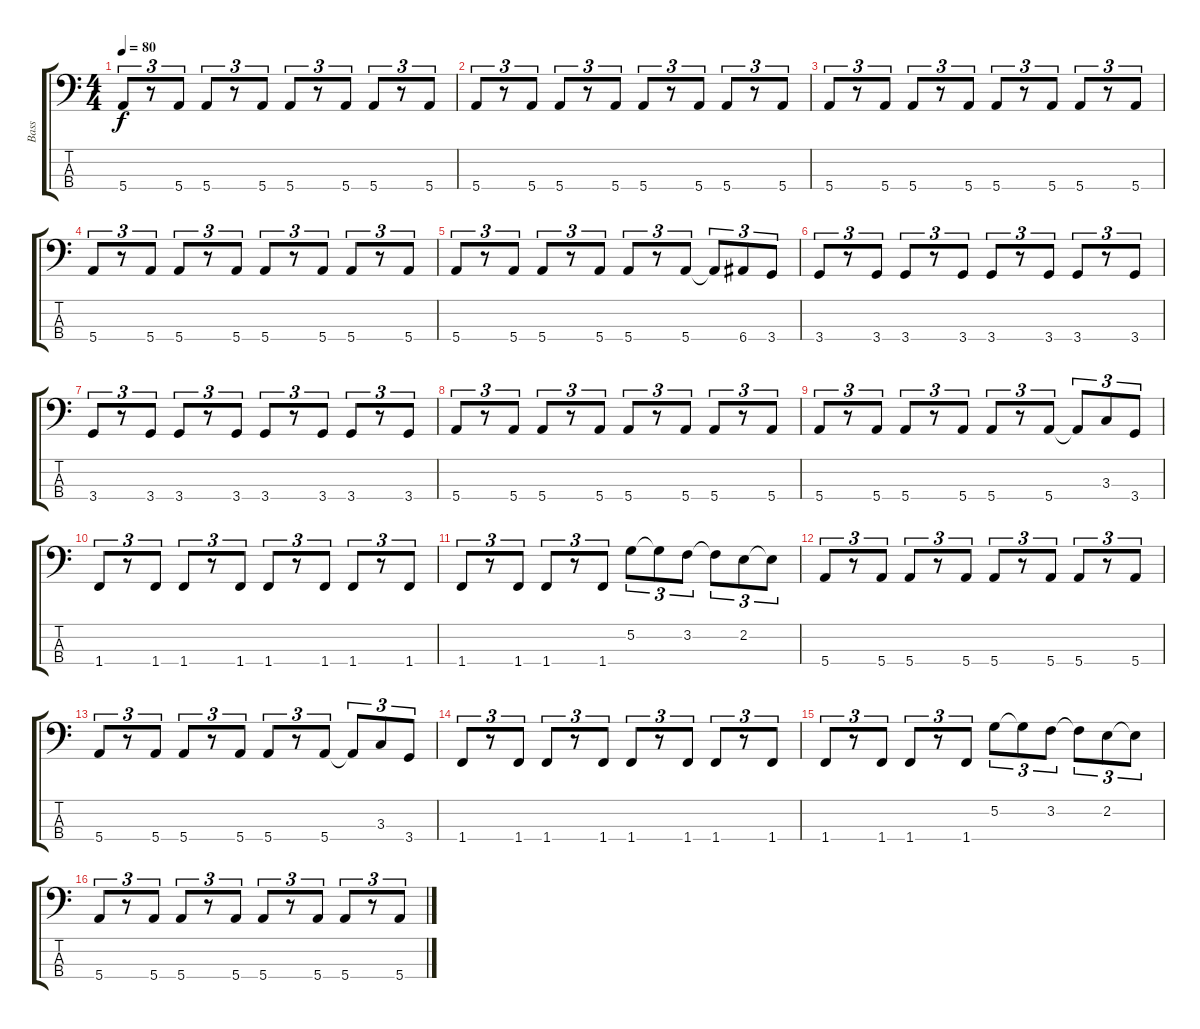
\track ("Bass" "Bass") {instrument electricbassfinger}
\staff {score tabs}
\tuning (G2 D2 A1 E1) {hide}
\ts (4 4)
\tempo 80
\clef f4
\ks c
5.4.8{tu (3 2) dy f} r.8{tu (3 2)} 5.4.8{tu (3 2)} 5.4.8{tu (3 2)} r.8{tu (3 2)} 5.4.8{tu (3 2)} 5.4.8{tu (3 2)} r.8{tu (3 2)} 5.4.8{tu (3 2)} 5.4.8{tu (3 2)} r.8{tu (3 2)} 5.4.8{tu (3 2)} |
5.4.8{tu (3 2)} r.8{tu (3 2)} 5.4.8{tu (3 2)} 5.4.8{tu (3 2)} r.8{tu (3 2)} 5.4.8{tu (3 2)} 5.4.8{tu (3 2)} r.8{tu (3 2)} 5.4.8{tu (3 2)} 5.4.8{tu (3 2)} r.8{tu (3 2)} 5.4.8{tu (3 2)} |
5.4.8{tu (3 2)} r.8{tu (3 2)} 5.4.8{tu (3 2)} 5.4.8{tu (3 2)} r.8{tu (3 2)} 5.4.8{tu (3 2)} 5.4.8{tu (3 2)} r.8{tu (3 2)} 5.4.8{tu (3 2)} 5.4.8{tu (3 2)} r.8{tu (3 2)} 5.4.8{tu (3 2)} |
5.4.8{tu (3 2)} r.8{tu (3 2)} 5.4.8{tu (3 2)} 5.4.8{tu (3 2)} r.8{tu (3 2)} 5.4.8{tu (3 2)} 5.4.8{tu (3 2)} r.8{tu (3 2)} 5.4.8{tu (3 2)} 5.4.8{tu (3 2)} r.8{tu (3 2)} 5.4.8{tu (3 2)} |
5.4.8{tu (3 2)} r.8{tu (3 2)} 5.4.8{tu (3 2)} 5.4.8{tu (3 2)} r.8{tu (3 2)} 5.4.8{tu (3 2)} 5.4.8{tu (3 2)} r.8{tu (3 2)} 5.4.8{tu (3 2)} 5.4{t}.8{tu (3 2)} 6.4.8{tu (3 2)} 3.4.8{tu (3 2)} |
3.4.8{tu (3 2)} r.8{tu (3 2)} 3.4.8{tu (3 2)} 3.4.8{tu (3 2)} r.8{tu (3 2)} 3.4.8{tu (3 2)} 3.4.8{tu (3 2)} r.8{tu (3 2)} 3.4.8{tu (3 2)} 3.4.8{tu (3 2)} r.8{tu (3 2)} 3.4.8{tu (3 2)} |
3.4.8{tu (3 2)} r.8{tu (3 2)} 3.4.8{tu (3 2)} 3.4.8{tu (3 2)} r.8{tu (3 2)} 3.4.8{tu (3 2)} 3.4.8{tu (3 2)} r.8{tu (3 2)} 3.4.8{tu (3 2)} 3.4.8{tu (3 2)} r.8{tu (3 2)} 3.4.8{tu (3 2)} |
5.4.8{tu (3 2)} r.8{tu (3 2)} 5.4.8{tu (3 2)} 5.4.8{tu (3 2)} r.8{tu (3 2)} 5.4.8{tu (3 2)} 5.4.8{tu (3 2)} r.8{tu (3 2)} 5.4.8{tu (3 2)} 5.4.8{tu (3 2)} r.8{tu (3 2)} 5.4.8{tu (3 2)} |
5.4.8{tu (3 2)} r.8{tu (3 2)} 5.4.8{tu (3 2)} 5.4.8{tu (3 2)} r.8{tu (3 2)} 5.4.8{tu (3 2)} 5.4.8{tu (3 2)} r.8{tu (3 2)} 5.4.8{tu (3 2)} 5.4{t}.8{tu (3 2)} 3.3.8{tu (3 2)} 3.4.8{tu (3 2)} |
1.4.8{tu (3 2)} r.8{tu (3 2)} 1.4.8{tu (3 2)} 1.4.8{tu (3 2)} r.8{tu (3 2)} 1.4.8{tu (3 2)} 1.4.8{tu (3 2)} r.8{tu (3 2)} 1.4.8{tu (3 2)} 1.4.8{tu (3 2)} r.8{tu (3 2)} 1.4.8{tu (3 2)} |
1.4.8{tu (3 2)} r.8{tu (3 2)} 1.4.8{tu (3 2)} 1.4.8{tu (3 2)} r.8{tu (3 2)} 1.4.8{tu (3 2)} 5.2.8{tu (3 2)} 5.2{t}.8{tu (3 2)} 3.2.8{tu (3 2)} 3.2{t}.8{tu (3 2)} 2.2.8{tu (3 2)} 2.2{t}.8{tu (3 2)} |
5.4.8{tu (3 2)} r.8{tu (3 2)} 5.4.8{tu (3 2)} 5.4.8{tu (3 2)} r.8{tu (3 2)} 5.4.8{tu (3 2)} 5.4.8{tu (3 2)} r.8{tu (3 2)} 5.4.8{tu (3 2)} 5.4.8{tu (3 2)} r.8{tu (3 2)} 5.4.8{tu (3 2)} |
5.4.8{tu (3 2)} r.8{tu (3 2)} 5.4.8{tu (3 2)} 5.4.8{tu (3 2)} r.8{tu (3 2)} 5.4.8{tu (3 2)} 5.4.8{tu (3 2)} r.8{tu (3 2)} 5.4.8{tu (3 2)} 5.4{t}.8{tu (3 2)} 3.3.8{tu (3 2)} 3.4.8{tu (3 2)} |
1.4.8{tu (3 2)} r.8{tu (3 2)} 1.4.8{tu (3 2)} 1.4.8{tu (3 2)} r.8{tu (3 2)} 1.4.8{tu (3 2)} 1.4.8{tu (3 2)} r.8{tu (3 2)} 1.4.8{tu (3 2)} 1.4.8{tu (3 2)} r.8{tu (3 2)} 1.4.8{tu (3 2)} |
1.4.8{tu (3 2)} r.8{tu (3 2)} 1.4.8{tu (3 2)} 1.4.8{tu (3 2)} r.8{tu (3 2)} 1.4.8{tu (3 2)} 5.2.8{tu (3 2)} 5.2{t}.8{tu (3 2)} 3.2.8{tu (3 2)} 3.2{t}.8{tu (3 2)} 2.2.8{tu (3 2)} 2.2{t}.8{tu (3 2)} |
5.4.8{tu (3 2)} r.8{tu (3 2)} 5.4.8{tu (3 2)} 5.4.8{tu (3 2)} r.8{tu (3 2)} 5.4.8{tu (3 2)} 5.4.8{tu (3 2)} r.8{tu (3 2)} 5.4.8{tu (3 2)} 5.4.8{tu (3 2)} r.8{tu (3 2)} 5.4.8{tu (3 2)}
